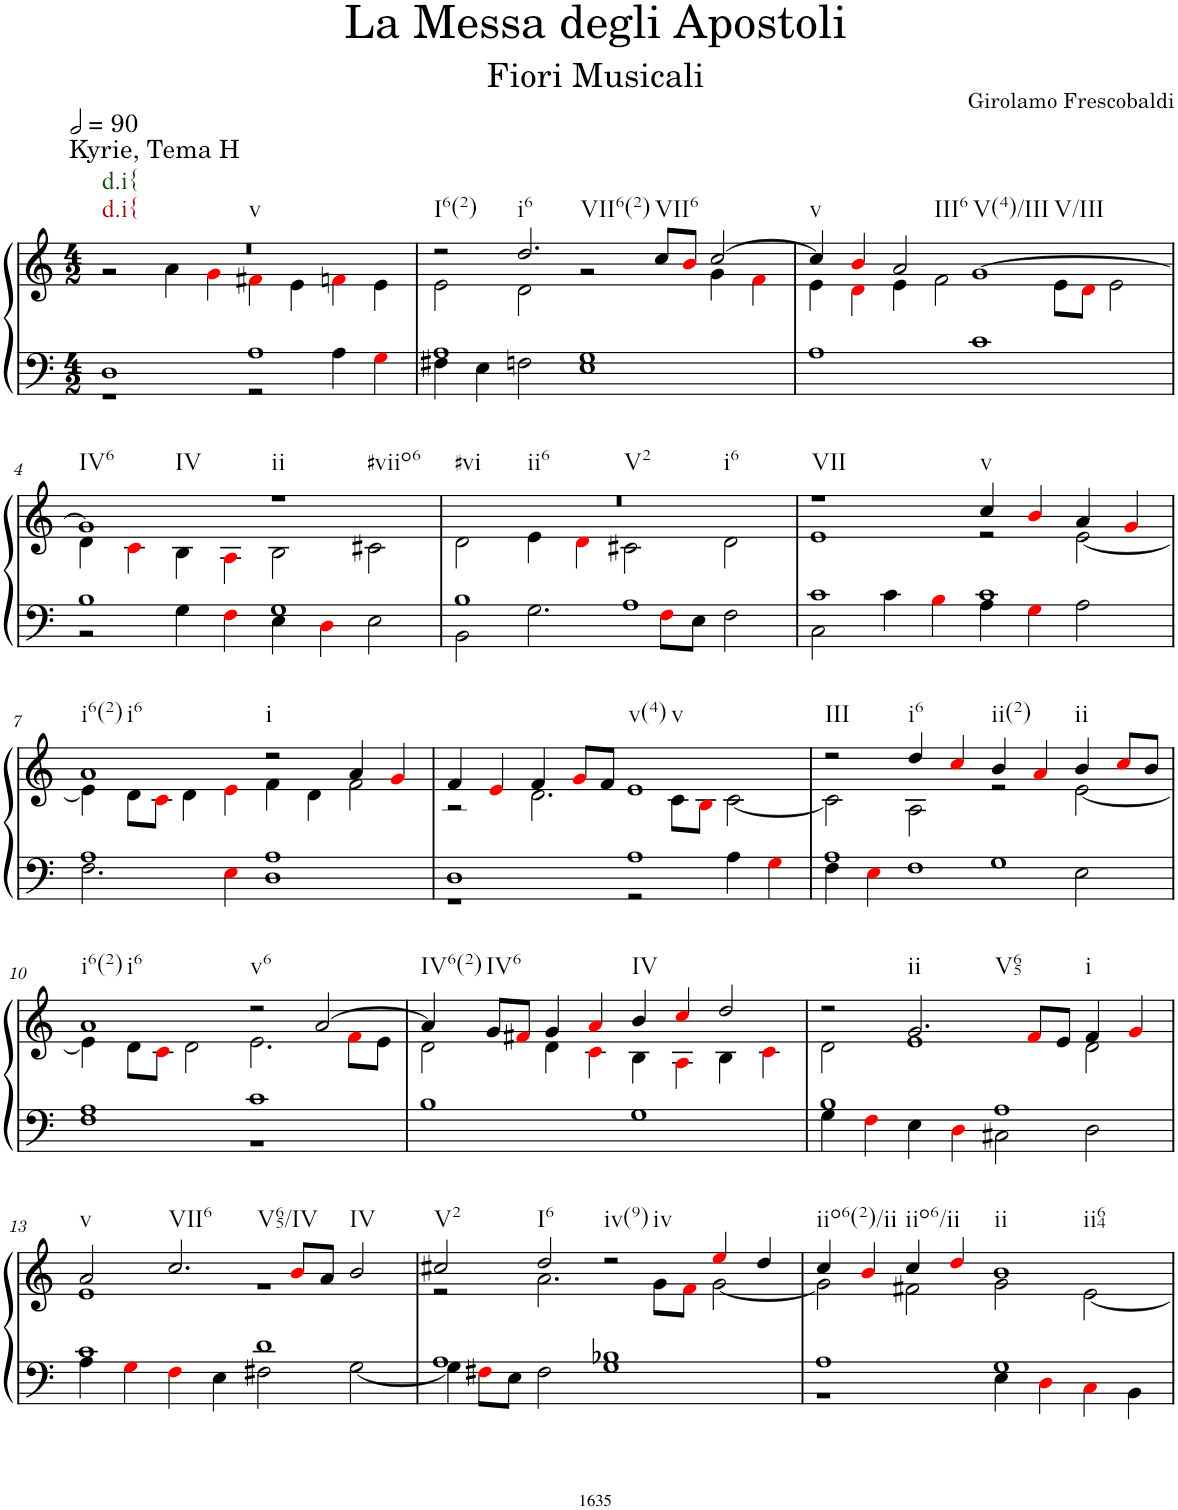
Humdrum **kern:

**kern	**kern
*part1	*part1
*staff2	*staff1
*I"Organ	*
*I'Org.	*
*clefF4	*clefG2
*k[]	*k[]
*M4/2	*M4/2
*MM180	*MM180
=1	=1
*^	*^
!	!	!LO:TX:a:t=Kyrie, Tema H	!
!	!	!LO:TX:b:t=d.i{	!
!	!	!LO:TX:b:t=d.i{	!
!	!	!LO:TX:b:t=v	!
1D	1r	0r	2r
.	.	.	4a\
.	.	.	4gi\
1A	2r	.	4f#Xi\
.	.	.	4e\
.	4A\	.	4fni\
.	4Gi\	.	4e\
=2	=2	=2	=2
!	!	!LO:TX:b:t=I6(2)	!
1A	4F#X\	2r	2e\
.	4E\	.	.
!	!	!LO:TX:b:t=i6	!
!	!	!LO:TX:b:t=VII6(2)	!
.	2Fn\	2.dd/	2d\
1G	1E	.	2r
!	!	!LO:TX:b:t=VII6	!
.	.	8cc/L	.
.	.	8bi/J	.
.	.	[2cc/	4g\
.	.	.	4fi\
*v	*v	*	*
=3	=3	=3
!	!LO:TX:b:t=v	!
1A	4cc/]	4e\
.	4bi/	4di\
!	!LO:TX:b:t=III6	!
.	2a/	4e\
.	.	2f\
!	!LO:TX:b:t=V(4)/III	!
!	!LO:TX:b:t=V/III	!
1c	[1g	.
.	.	8e\L
.	.	8di\J
.	.	2e\
!!LO:LB:g=z	!!
=4	=4	=4
*^	*	*
!	!	!LO:TX:b:t=IV6	!
!	!	!LO:TX:b:t=IV	!
1B	2r	1g]	4d\
.	.	.	4ci\
.	4G\	.	4B\
.	4Fi\	.	4Ai\
!	!	!LO:TX:b:t=ii	!
!	!	!LO:TX:b:t=#viio6	!
1G	4E\	1r	2B\
.	4Di\	.	.
.	2E\	.	2c#X\
=5	=5	=5	=5
!	!	!LO:TX:b:t=#vi	!
!	!	!LO:TX:b:t=ii6	!
!	!	!LO:TX:b:t=V2	!
!	!	!LO:TX:b:t=i6	!
1B	2BB\	0r	2d\
.	2.G\	.	4e\
.	.	.	4di\
1A	.	.	2c#X\
.	8Fi\L	.	.
.	8E\J	.	.
.	2F\	.	2d\
=6	=6	=6	=6
!	!	!LO:TX:b:t=VII	!
1c	2C\	1r	1e
.	4c\	.	.
.	4Bi\	.	.
!	!	!LO:TX:b:t=v	!
1c	4A\	4cc/	2r
.	4Gi\	4bi/	.
.	2A\	4a/	[2e\
.	.	4gi/	.
!!LO:LB:g=z	!!
=7	=7	=7	=7
!	!	!LO:TX:b:t=i6(2)	!
!	!	!LO:TX:b:t=i6	!
1A	2.F\	1a	4e\]
.	.	.	8d\L
.	.	.	8ci\J
.	.	.	4d\
.	4Ei\	.	4ei\
!	!	!LO:TX:b:t=i	!
1A	1D	2r	4f\
.	.	.	4d\
.	.	4a/	2f\
.	.	4gi/	.
=8	=8	=8	=8
1D	1r	4f/	2r
.	.	4ei/	.
.	.	4f/	2.d\
.	.	8gi/L	.
.	.	8f/J	.
!	!	!LO:TX:b:t=v(4)	!
!	!	!LO:TX:b:t=v	!
1A	2r	1e	.
.	.	.	8c\L
.	.	.	8Bi\J
.	4A\	.	[2c\
.	4Gi\	.	.
=9	=9	=9	=9
!	!	!LO:TX:b:t=III	!
1A	4F\	2r	2c\]
.	4Ei\	.	.
!	!	!LO:TX:b:t=i6	!
.	1F	4dd/	2A\
.	.	4cci/	.
!	!	!LO:TX:b:t=ii(2)	!
1G	.	4b/	2r
.	.	4ai/	.
!	!	!LO:TX:b:t=ii	!
.	2E\	4b/	[2e\
.	.	8cci/L	.
.	.	8b/J	.
!!LO:LB:g=z	!!
=10	=10	=10	=10
!	!	!LO:TX:b:t=i6(2)	!
!	!	!LO:TX:b:t=i6	!
1A	1F	1a	4e\]
.	.	.	8d\L
.	.	.	8ci\J
.	.	.	2d\
!	!	!LO:TX:b:t=v6	!
1c	1r	2r	2.e\
.	.	[2a/	.
.	.	.	8fi\L
.	.	.	8e\J
*v	*v	*	*
=11	=11	=11
!	!LO:TX:b:t=IV6(2)	!
1B	4a/]	2d\
!	!LO:TX:b:t=IV6	!
.	8g/L	.
.	8f#Xi/J	.
.	4g/	4d\
.	4ai/	4ci\
!	!LO:TX:b:t=IV	!
1G	4b/	4B\
.	4cci/	4Ai\
.	2dd/	4B\
.	.	4ci\
=12	=12	=12
*^	*	*
1B	4G\	2r	2d\
.	4Fi\	.	.
!	!	!LO:TX:b:t=ii	!
!	!	!LO:TX:b:t=V65	!
.	4E\	2.g/	1e
.	4Di\	.	.
1A	2C#X\	.	.
.	.	8fi/L	.
.	.	8e/J	.
!	!	!LO:TX:b:t=i	!
.	2D\	4f/	2d\
.	.	4gi/	.
!!LO:LB:g=z	!!
=13	=13	=13	=13
!	!	!LO:TX:b:t=v	!
1c	4A\	2a/	1e
.	4Gi\	.	.
!	!	!LO:TX:b:t=VII6	!
!	!	!LO:TX:b:t=V65/IV	!
.	4Fi\	2.cc/	.
.	4E\	.	.
1d	2F#X\	.	1r
.	.	8bi/L	.
.	.	8a/J	.
!	!	!LO:TX:b:t=IV	!
.	[2G\	2b/	.
=14	=14	=14	=14
!	!	!LO:TX:b:t=V2	!
1A	4G\]	2cc#X/	2r
.	8F#Xi\L	.	.
.	8E\J	.	.
!	!	!LO:TX:b:t=I6	!
.	2F#\	2dd/	2.a\
!	!	!LO:TX:b:t=iv(9)	!
!	!	!LO:TX:b:t=iv	!
1B-X	1G	2r	.
.	.	.	8g\L
.	.	.	8fi\J
.	.	4eei/	[2g\
.	.	4dd/	.
=15	=15	=15	=15
!	!	!LO:TX:b:t=iio6(2)/ii	!
1A	1r	4cc/	2g\]
.	.	4bi/	.
!	!	!LO:TX:b:t=iio6/ii	!
.	.	4cc/	2f#X\
.	.	4ddi/	.
!	!	!LO:TX:b:t=ii	!
!	!	!LO:TX:b:t=ii64	!
1G	4E\	1b	2g\
.	4Di\	.	.
.	4Ci\	.	[2e\
.	4BB\	.	.
*v	*v	*	*
*	*v	*v
=	=
*-	*-
